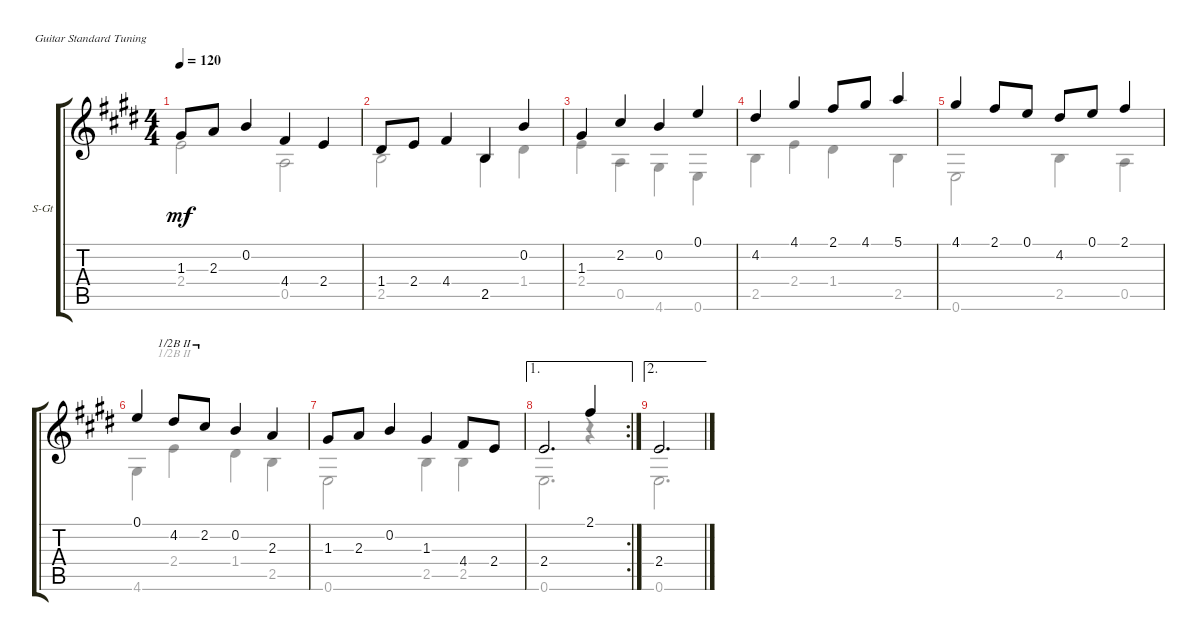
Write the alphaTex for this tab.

\defaultSystemsLayout 4
\bracketExtendMode groupsimilarinstruments
\firstSystemTrackNameOrientation horizontal
\otherSystemsTrackNameOrientation horizontal
\track ("Steel Guitar" "S-Gt") {instrument acousticguitarsteel}
\staff {score tabs}
\tuning (E4 B3 G3 D3 A2 E2)
\voice
\ts (4 4)
\tempo 120
\clef g2
\ks e
1.3.8{dy mf} 2.3.8 0.2.4 4.4.4 2.4.4 |
1.4.8 2.4.8 4.4.4 2.5.4 0.2.4 |
1.3.4 2.2.4 0.2.4 0.1.4 |
4.2.4 4.1.4 2.1.8 4.1.8 5.1.4 |
4.1.4 2.1.8 0.1.8 4.2.8 0.1.8 2.1.4 |
0.1.4 4.2.8{barre (2 half)} 2.2.8{barre (2 half)} 0.2.4 2.3.4 |
1.3.8 2.3.8 0.2.4 1.3.4 4.4.8 2.4.8 |
\ae 1
\rc 2
2.4.2{d} 2.1.4 |
\ae 2
2.4.2{d}
\voice
\clef g2
\ottava regular
\simile none
\ks e
2.4.2{dy mf} 0.5.2 |
2.5.2 2.5.4 1.4.4 |
2.4.4 0.5.4 4.6.4 0.6.4 |
2.5.4 2.4.4 1.4.4 2.5.4 |
0.6.2 2.5.4 0.5.4 |
4.6.4 2.4.4{barre (2 half)} 1.4.4 2.5.4 |
0.6.2 2.5.4 2.5.4 |
0.6.2{d} r.4 |
0.6.2{d}
